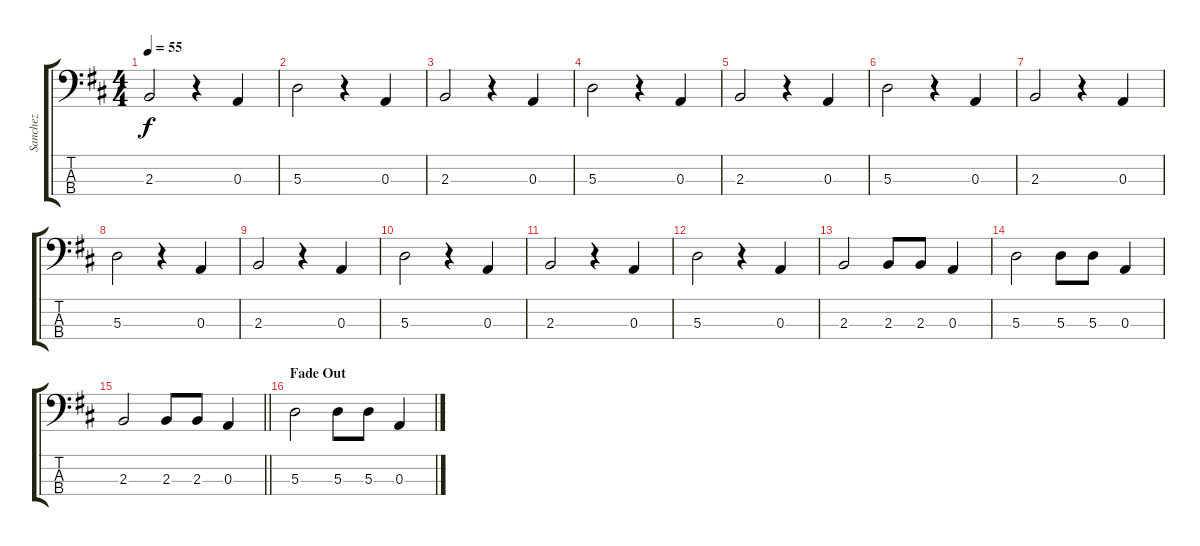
\track ("Sanchez" "Sanchez") {instrument electricbassfinger}
\staff {score tabs}
\tuning (G2 D2 A1 E1) {hide}
\ts (4 4)
\tempo 55
\clef f4
\ks d
2.3.2{dy f} r.4 0.3.4 |
5.3.2 r.4 0.3.4 |
2.3.2 r.4 0.3.4 |
5.3.2 r.4 0.3.4 |
2.3.2 r.4 0.3.4 |
5.3.2 r.4 0.3.4 |
2.3.2 r.4 0.3.4 |
5.3.2 r.4 0.3.4 |
2.3.2 r.4 0.3.4 |
5.3.2 r.4 0.3.4 |
2.3.2 r.4 0.3.4 |
5.3.2 r.4 0.3.4 |
2.3.2 2.3.8 2.3.8 0.3.4 |
5.3.2 5.3.8 5.3.8 0.3.4 |
\barLineRight lightlight
2.3.2 2.3.8 2.3.8 0.3.4 |
\section ("" "Fade Out")
5.3.2 5.3.8 5.3.8 0.3.4
